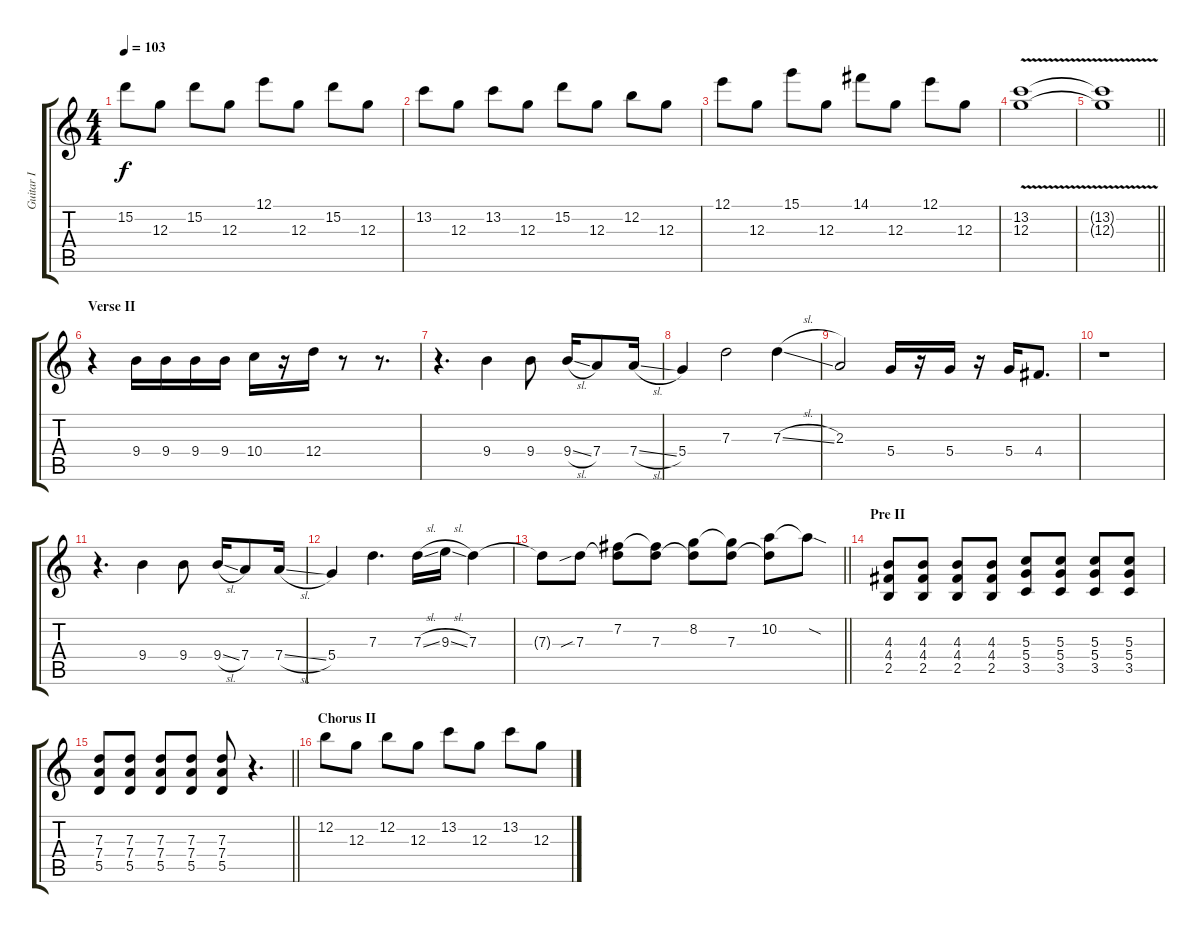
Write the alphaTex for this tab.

\track ("Guitar I" "Guitar I") {instrument overdrivenguitar}
\staff {score tabs}
\tuning (E4 B3 G3 D3 A2 E2) {hide}
\ts (4 4)
\tempo 103
\clef g2
\ks c
15.2.8{dy f} 12.3.8 15.2.8 12.3.8 12.1.8 12.3.8 15.2.8 12.3.8 |
13.2.8 12.3.8 13.2.8 12.3.8 15.2.8 12.3.8 12.2.8 12.3.8 |
12.1.8 12.3.8 15.1.8 12.3.8 14.1.8 12.3.8 12.1.8 12.3.8 |
(13.2{v} 12.3{v}).1 |
\barLineRight lightlight
(13.2{t} 12.3{t}).1 |
\section ("" "Verse II")
r.4 9.4.16 9.4.16 9.4.16 9.4.16 10.4.16 r.16 12.4.16 r.8 r.8{d} |
r.4{d} 9.4.4 9.4.8 9.4{sl}.16 7.4.8 7.4{sl}.16 |
5.4.4 7.3.2 7.3{sl}.4 |
2.3.2 5.4.16 r.16 5.4.16 r.16 5.4.16 4.4.8{d} |
r.1 |
r.4{d} 9.4.4 9.4.8 9.4{sl}.16 7.4.8 7.4{sl}.16 |
5.4.4 7.3.4{d} 7.3{sl}.16 9.3{sl}.16 7.3.4 |
\barLineRight lightlight
7.3{t}.8 7.3{sib}.8 (7.2 7.3{t}).8 (7.2{t} 7.3).8 (8.2 7.3{t}).8 (8.2{t} 7.3).8 (10.2 7.3{t}).8 10.2{sod t}.8 |
\section ("" "Pre II")
(4.3 4.4 2.5).8 (4.3 4.4 2.5).8 (4.3 4.4 2.5).8 (4.3 4.4 2.5).8 (5.3 5.4 3.5).8 (5.3 5.4 3.5).8 (5.3 5.4 3.5).8 (5.3 5.4 3.5).8 |
\barLineRight lightlight
(7.3 7.4 5.5).8 (7.3 7.4 5.5).8 (7.3 7.4 5.5).8 (7.3 7.4 5.5).8 (7.3 7.4 5.5).8 r.4{d} |
\section ("" "Chorus II")
12.2.8 12.3.8 12.2.8 12.3.8 13.2.8 12.3.8 13.2.8 12.3.8
